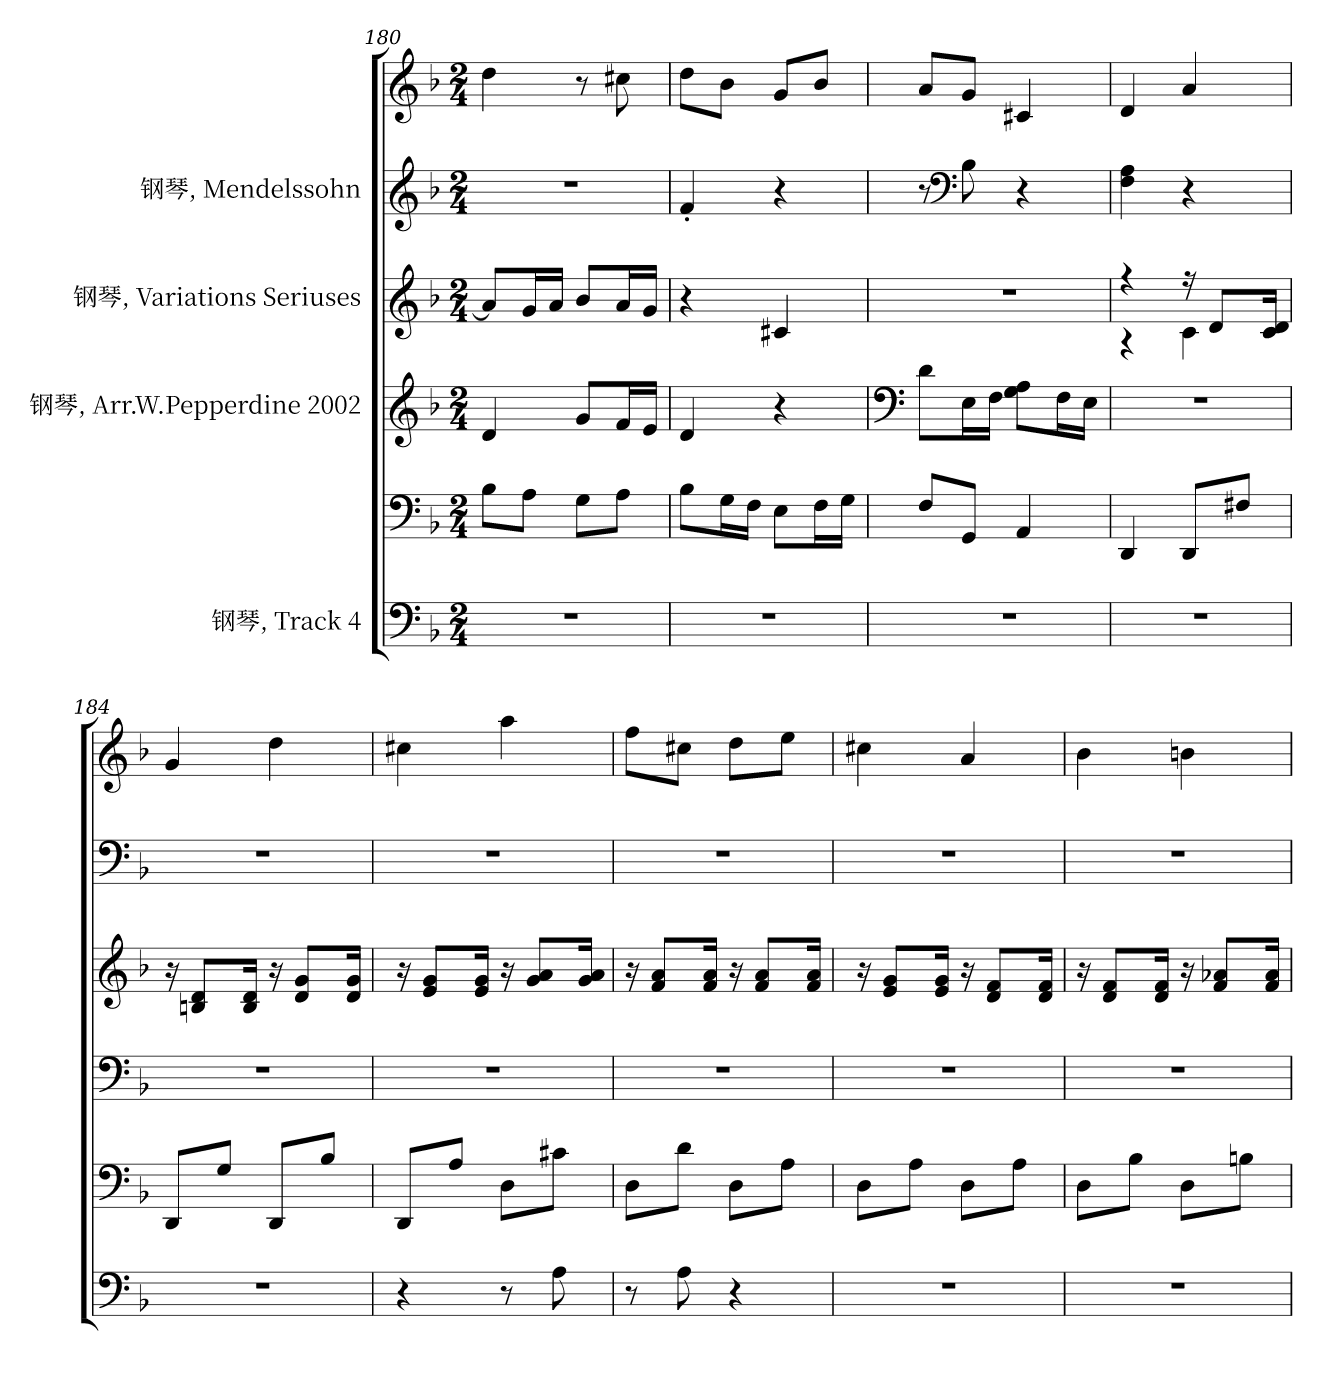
**kern	**kern	**kern	**kern	**kern	**kern
*part4	*part4	*part3	*part2	*part1	*part1
*staff6	*staff5	*staff4	*staff3	*staff2	*staff1
*I"钢琴, Track 4	*	*I"钢琴, Arr.W.Pepperdine 2002	*I"钢琴, Variations Seriuses	*I"钢琴, Mendelssohn	*
*clefF4	*clefF4	*clefG2	*clefG2	*clefG2	*clefG2
*k[b-]	*k[b-]	*k[b-]	*k[b-]	*k[b-]	*k[b-]
*M2/4	*M2/4	*M2/4	*M2/4	*M2/4	*M2/4
=180	=180	=180	=180	=180	=180
2r	8B-\L	4d/	8a/L]	2r	4dd\
.	8A\J	.	16g/L	.	.
.	.	.	16a/JJ	.	.
.	8G\L	8g/L	8b-/L	.	8r
.	8A\J	16f/L	16a/L	.	8cc#X\
.	.	16e/JJ	16g/JJ	.	.
=181	=181	=181	=181	=181	=181
2r	8B-\L	4d/	4r	4f'/	8dd\L
.	16G\L	.	.	.	8b-\J
.	16F\JJ	.	.	.	.
.	8E\L	4r	4c#X/	4r	8g/L
.	16F\L	.	.	.	8b-/J
.	16G\JJ	.	.	.	.
=182	=182	=182	=182	=182	=182
*	*	*clefF4	*	*	*
2r	8F/L	8d\L	2r	8r	8a/L
*	*	*	*	*clefF4	*
.	8GG/J	16E\L	.	8B-\	8g/J
.	.	16F\JJ	.	.	.
.	4AA/	8G\ 8A\L	.	4r	4c#X/
.	.	16F\L	.	.	.
.	.	16E\JJ	.	.	.
=183	=183	=183	=183	=183	=183
*	*	*	*^	*	*
2r	4DD/	2r	4r	4r	4F\ 4A\	4d/
.	8DD/L	.	16r	4c\	4r	4a/
.	.	.	8d/L	.	.	.
.	8F#X/J	.	.	.	.	.
.	.	.	16c/ 16d/Jk	.	.	.
*	*	*	*v	*v	*	*
!!LO:PB:g=z
=184	=184	=184	=184	=184	=184
2r	8DD/L	2r	16r	2r	4g/
.	.	.	8Bn/ 8d/L	.	.
.	8G/J	.	.	.	.
.	.	.	16B/ 16d/Jk	.	.
.	8DD/L	.	16r	.	4dd\
.	.	.	8d/ 8g/L	.	.
.	8B-/J	.	.	.	.
.	.	.	16d/ 16g/Jk	.	.
=185	=185	=185	=185	=185	=185
4r	8DD/L	2r	16r	2r	4cc#X\
.	.	.	8e/ 8g/L	.	.
.	8A/J	.	.	.	.
.	.	.	16e/ 16g/Jk	.	.
8r	8D\L	.	16r	.	4aa\
.	.	.	8g/ 8a/L	.	.
8A\	8c#X\J	.	.	.	.
.	.	.	16g/ 16a/Jk	.	.
=186	=186	=186	=186	=186	=186
8r	8D\L	2r	16r	2r	8ff\L
.	.	.	8f/ 8a/L	.	.
8A\	8d\J	.	.	.	8cc#X\J
.	.	.	16f/ 16a/Jk	.	.
4r	8D\L	.	16r	.	8dd\L
.	.	.	8f/ 8a/L	.	.
.	8A\J	.	.	.	8ee\J
.	.	.	16f/ 16a/Jk	.	.
=187	=187	=187	=187	=187	=187
2r	8D\L	2r	16r	2r	4cc#X\
.	.	.	8e/ 8g/L	.	.
.	8A\J	.	.	.	.
.	.	.	16e/ 16g/Jk	.	.
*	*	*	*	*	*MM42
.	8D\L	.	16r	.	4a/
.	.	.	8d/ 8f/L	.	.
.	8A\J	.	.	.	.
.	.	.	16d/ 16f/Jk	.	.
=188	=188	=188	=188	=188	=188
*	*	*	*	*	*MM44
2r	8D\L	2r	16r	2r	4b-\
.	.	.	8d/ 8f/L	.	.
.	8B-\J	.	.	.	.
.	.	.	16d/ 16f/Jk	.	.
.	8D\L	.	16r	.	4bn\
.	.	.	8f/ 8a-X/L	.	.
.	8Bn\J	.	.	.	.
.	.	.	16f/ 16a-/Jk	.	.
=	=	=	=	=	=
*-	*-	*-	*-	*-	*-
